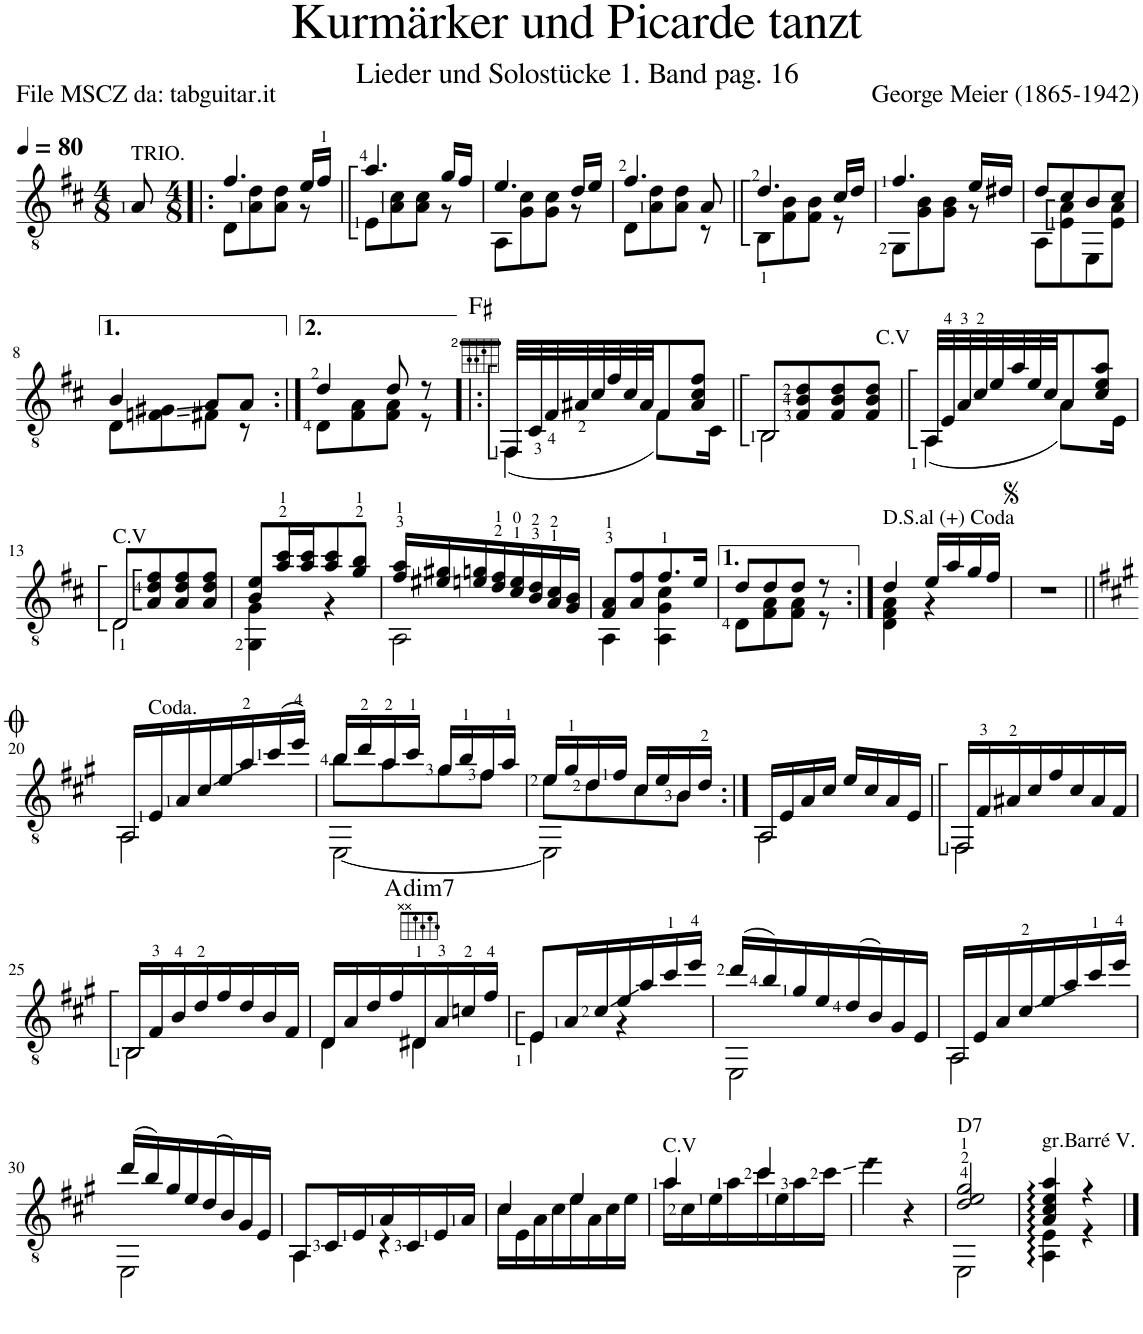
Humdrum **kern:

**kern	**harte
*part1	*part1
*staff1	*
*I"Guitar	*
*I'Guit.	*
*clefGv2	*
*k[f#c#]	*
*M4/8	*
*MM80	*
=	=
!LO:TX:a:t=TRIO.	!
8A/	.
=1!|:	=1!|:
*M4/8	*
*^	*
4.f#/	8D\L	.
.	8A\ 8d\	.
.	8A\ 8d\J	.
16e/LL	8r	.
16f#/JJ	.	.
=2	=2	=2
4.a/	8E::\L	.
.	8A\ 8c#\	.
.	8A\ 8c#\J	.
16g/LL	8r	.
16f#/JJ	.	.
=3	=3	=3
4.e/	8AA\L	.
.	8G\ 8c#\	.
.	8G\ 8c#\J	.
16d/LL	8r	.
16e/JJ	.	.
=4	=4	=4
4.f#/	8D\L	.
.	8A\ 8d\	.
.	8A\ 8d\J	.
8A/	8r	.
=5	=5	=5
4.d/	8BB::\L	.
.	8F#\ 8B\	.
.	8F#\ 8B\J	.
16c#/LL	8r	.
16d/JJ	.	.
=6	=6	=6
4.f#/	8GG\L	.
.	8G\ 8B\	.
.	8G\ 8B\J	.
16e/LL	8r	.
16d#X/JJ	.	.
=7	=7	=7
8d/L	8AA\L	.
8c#/	8E\:: 8A\::	.
8B/	8EE\	.
8c#/J	8E\ 8A\J	.
!!LO:LB:g=z	!!
=8	=8	=8
4B/	8D\L	.
.	8Fn\ 8G#X\	.
8A/L	8F#X\J	.
8A/J	8r	.
=9:|!	=9:|!	=9:|!
4d/	8D\L	.
.	8F#\ 8A\	.
8d/	8F#\ 8A\J	.
8r	8r	.
=10!|:	=10!|:	=10!|:
32FF#::/LLL	(4FF#\	F#:maj
32C#/	.	.
32F#/	.	.
32A#X/	.	.
32c#/	.	.
32f#/	.	.
32c#/	.	.
32A#/JJ	.	.
8F#/	8.F#\L)	.
8A#/ 8c#/ 8f#/J	.	.
.	16C#\Jk	.
=11	=11	=11
!LO:N:head=open	!LO:N:head=open	!
8BB::/L	2BB\	.
8F#/ 8B/ 8d/	.	.
8F#/ 8B/ 8d/	.	.
8F#/ 8B/ 8d/J	.	.
=12	=12	=12
!LO:TX:a:t=C.V	!	!
32AA::/LLL	(4AA\	.
32E/	.	.
32A/	.	.
32c#/	.	.
32e/	.	.
32a/	.	.
32e/	.	.
32c#/JJ	.	.
8A/	8.A\L)	.
8c#/ 8e/ 8a/J	.	.
.	16E\Jk	.
!!LO:LB:g=z	!!
=13	=13	=13
!LO:TX:a:t=C.V	!	!
!LO:N:head=open	!	!
8D/L	2D::\	.
8A/:: 8d/:: 8f#/::	.	.
8A/ 8d/ 8f#/	.	.
8A/ 8d/ 8f#/J	.	.
=14	=14	=14
8B/ 8e/L	4GG\ 4G\	.
16a/ 16cc#/L	.	.
16a/ 16cc#/J	.	.
8a/ 8cc#/	4r	.
8g/ 8b/J	.	.
=15	=15	=15
16f#/ 16a/LL	2AA\	.
16e#X/ 16g#X/	.	.
16en/ 16gn/	.	.
16d/ 16f#/	.	.
16c#/ 16e/	.	.
16B/ 16d/	.	.
16A/ 16c#/	.	.
16G/ 16B/JJ	.	.
=16	=16	=16
8F#/ 8A/L	4AA\	.
8A/ 8f#/	.	.
8.f#/	4AA\ 4G\ 4c#\	.
16e/Jk	.	.
=17	=17	=17
8d/L	8D\L	.
8d/	8F#\ 8A\	.
8d/J	8F#\ 8A\J	.
8r	8r	.
=18:|!	=18:|!	=18:|!
!LO:TX:a:t=D.S.al (+) Coda	!	!
4d/	4D\ 4F#\ 4A\	.
16e/LL	4r	.
16a/	.	.
16g/	.	.
16f#/JJ	.	.
*v	*v	*
=19	=19
2r	.
!!LO:LB:g=z
=20||	=20||
*k[f#c#g#]	*
!LO:N:head=open	!
*^	*
16AA/LL	2AA\	.
16E/	.	.
16A/	.	.
16c#/	.	.
16e/	.	.
16a/	.	.
(16cc#/	.	.
16ee/JJ)	.	.
=21	=21	=21
*	*^	*
16b/LL	8b\L	[2EE\	.
16dd/	.	.	.
16a/	8a\	.	.
16cc#/JJ	.	.	.
16g#/LL	8g#\	.	.
16b/	.	.	.
16f#/	8f#\J	.	.
16a/JJ	.	.	.
=22	=22	=22	=22
16e/LL	8e\L	2EE\]	.
16g#/	.	.	.
16d/	8d\	.	.
16f#/JJ	.	.	.
16c#/LL	8c#\	.	.
16e/	.	.	.
16B/	8B\J	.	.
16d/JJ	.	.	.
*v	*v	*v	*
=23:|!	=23:|!
!LO:N:head=open	!
*^	*
16AA/LL	2AA\	.
16E/	.	.
16A/	.	.
16c#/JJ	.	.
16e/LL	.	.
16c#/	.	.
16A/	.	.
16E/JJ	.	.
=24	=24	=24
!LO:N:head=open	!	!
16FF#::/LL	2FF#\	.
16F#/	.	.
16A#X/	.	.
16c#/	.	.
16f#/	.	.
16c#/	.	.
16A#/	.	.
16F#/JJ	.	.
!!LO:LB:g=z	!!
=25	=25	=25
!LO:N:head=open	!	!
16BB::/LL	2BB\	.
16F#/	.	.
16B/	.	.
16d/	.	.
16f#/	.	.
16d/	.	.
16B/	.	.
16F#/JJ	.	.
=26	=26	=26
16D/LL	4D\	.
16A/	.	.
16d/	.	.
16f#/	.	.
!	!	!LO:H:kt=dim7
16D#X/	4D#\	A:dim7
16A/	.	.
16cn/	.	.
16f#/JJ	.	.
=27	=27	=27
8E::/L	4E\	.
16A/L	.	.
16c#/	.	.
16e/	4r	.
16a/	.	.
16cc#/	.	.
16ee/JJ	.	.
=28	=28	=28
(16dd/LL	2EE\	.
16b/)	.	.
16g#/	.	.
16e/	.	.
(16d/	.	.
16B/)	.	.
16G#/	.	.
16E/JJ	.	.
=29	=29	=29
!LO:N:head=open	!	!
16AA/LL	2AA\	.
16E/	.	.
16A/	.	.
16c#/	.	.
16e/	.	.
16a/	.	.
16cc#/	.	.
16ee/JJ	.	.
!!LO:LB:g=z	!!
=30	=30	=30
(16dd/LL	2EE\	.
16b/)	.	.
16g#/	.	.
16e/	.	.
(16d/	.	.
16B/)	.	.
16G#/	.	.
16E/JJ	.	.
=31	=31	=31
8AA/L	4AA\	.
16C#/L	.	.
16E/	.	.
16A/	4r	.
16C#/	.	.
16E/	.	.
16A/JJ	.	.
=32	=32	=32
4c#/	16c#\LL	.
.	16E\	.
.	16A\	.
.	16c#\	.
4e/	16e\	.
.	16A\	.
.	16c#\	.
.	16e\JJ	.
=33	=33	=33
!LO:TX:a:t=C.V	!	!
4a/	16a\LL	.
.	16c#\	.
.	16e\	.
.	16a\	.
4cc#/	16cc#\	.
.	16e\	.
.	16a\	.
.	16cc#\JJ	.
=34	=34	=34
!LO:N:head=diamond	!	!
*v	*v	*
4ee\	.
4r	.
=35	=35
*^	*
!LO:TX:a:t=D7	!	!
2d/ 2e/ 2g#/	2EE\	.
=36	=36	=36
!LO:TX:a:t=gr.Barré V.	!	!
4A/:: 4c#/:: 4e/:: 4a/::	4AA\: 4E\:	.
4r	4r	.
*v	*v	*
==	==
*-	*-
